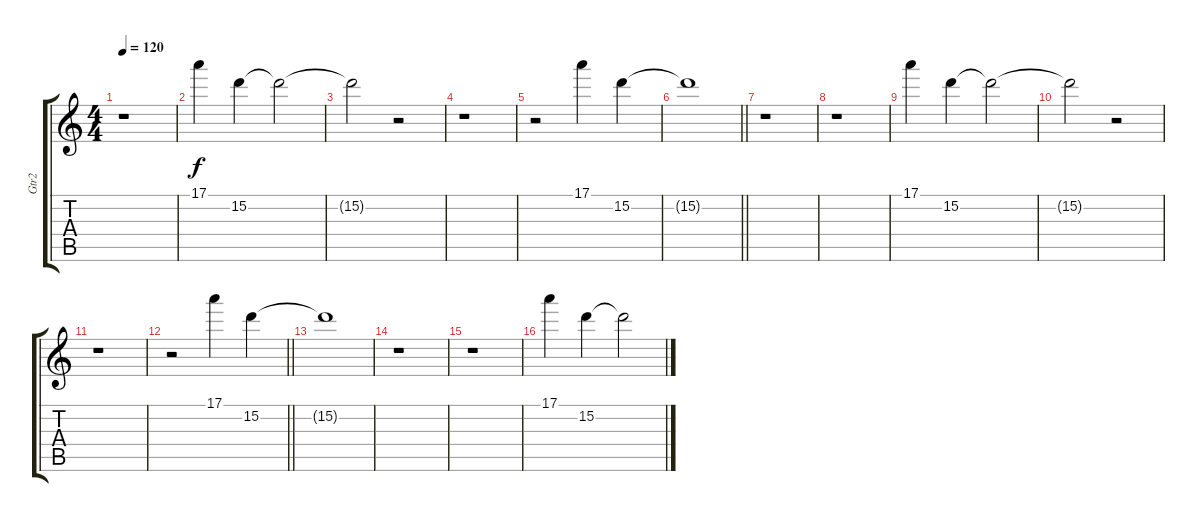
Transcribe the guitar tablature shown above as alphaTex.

\track ("Gtr2" "Gtr2") {instrument synthbass2}
\staff {score tabs}
\tuning (E4 B3 G3 D3 A2 E2) {hide}
\ts (4 4)
\tempo 120
\clef g2
\ks c
r.1{dy f} |
17.1.4 15.2.4 15.2{t}.2 |
15.2{t}.2 r.2 |
r.1 |
r.2 17.1.4 15.2.4 |
\barLineRight lightlight
15.2{t}.1 |
\section ("" "")
r.1 |
r.1 |
17.1.4 15.2.4 15.2{t}.2 |
15.2{t}.2 r.2 |
r.1 |
\barLineRight lightlight
r.2 17.1.4 15.2.4 |
\section ("" "")
15.2{t}.1 |
r.1 |
r.1 |
17.1.4 15.2.4 15.2{t}.2
